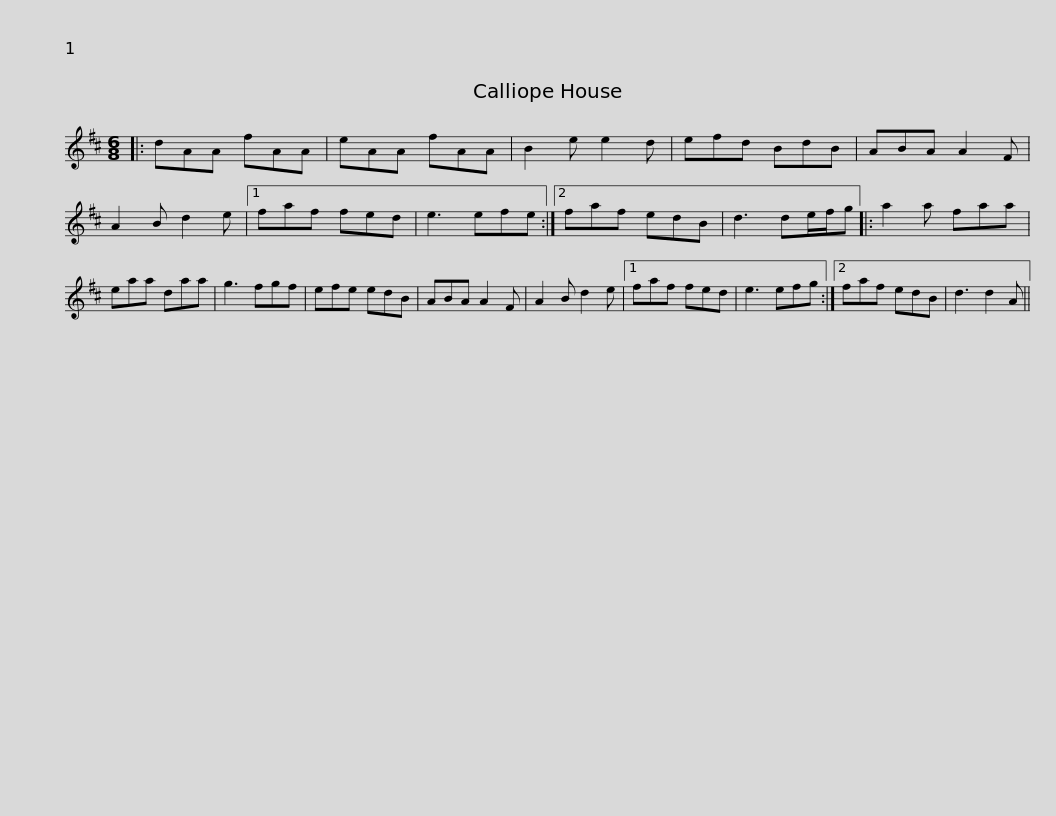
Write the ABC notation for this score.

X:1
L:1/8
M:6/8
I:linebreak $
K:D
V:1 treble
V:1
|: dAA fAA | eAA fAA | B2 e e2 d | efd BdB | ABA A2 F | %5
 A2 B d2 e |1 faf fed | e3 efe :|2$ faf edB | d3 de/f/g |: %10
 a2 a faa | eaa daa | g3 fgf | efe edB | ABA A2 F | %15
 A2 B d2 e |1$ faf fed | e3 efg :|2 faf edB | d3 d2 A || %20
